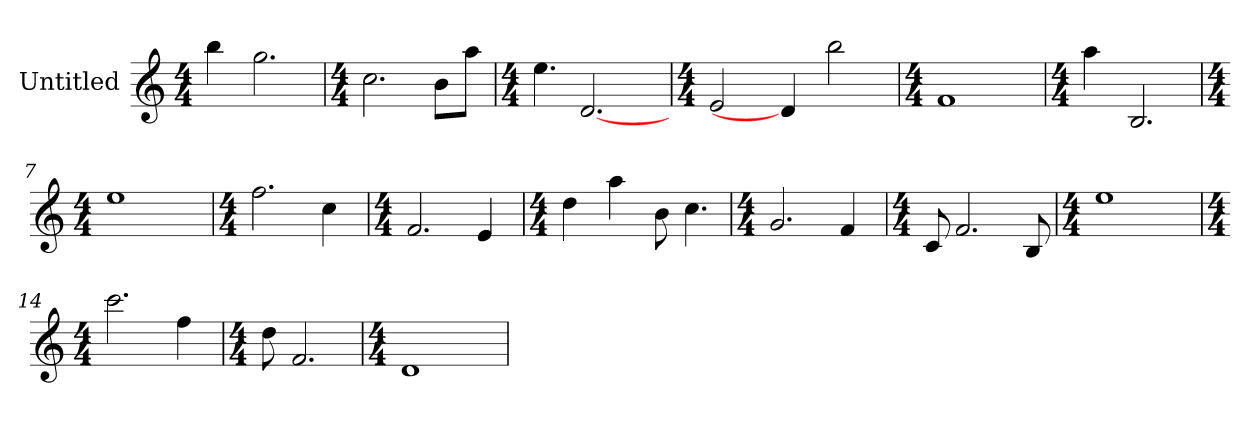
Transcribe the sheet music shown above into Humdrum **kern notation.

**kern
*part1
*staff1
*I"Untitled
*k[]
*C:
*M4/4
=1
4bb
!LO:N:vis=2.
2gg
=2
*k[]
*C:
*M4/4
!LO:N:vis=2.
2cc
8bL
8aaJ
=3
*k[]
*C:
*M4/4
!LO:N:vis=4.
4ee
[2.d
=4
*k[]
*C:
*M4/4
2e
4d]
2bb
=5
*k[]
*C:
*M4/4
1f
=6
*k[]
*C:
*M4/4
4aa
!LO:N:vis=2.
2B
=7
*k[]
*C:
*M4/4
1ee
=8
*k[]
*C:
*M4/4
!LO:N:vis=2.
2ff
4cc
=9
*k[]
*C:
*M4/4
!LO:N:vis=2.
2f
4e
=10
*k[]
*C:
*M4/4
4dd
4aa
8b
!LO:N:vis=4.
4cc
=11
*k[]
*C:
*M4/4
!LO:N:vis=2.
2g
4f
=12
*k[]
*C:
*M4/4
8c
!LO:N:vis=2.
2f
8B
=13
*k[]
*C:
*M4/4
1ee
=14
*k[]
*C:
*M4/4
!LO:N:vis=2.
2ccc
4ff
=15
*k[]
*C:
*M4/4
8dd
!LO:N:vis=2.
2f
=16
*k[]
*C:
*M4/4
1d
=
*-
